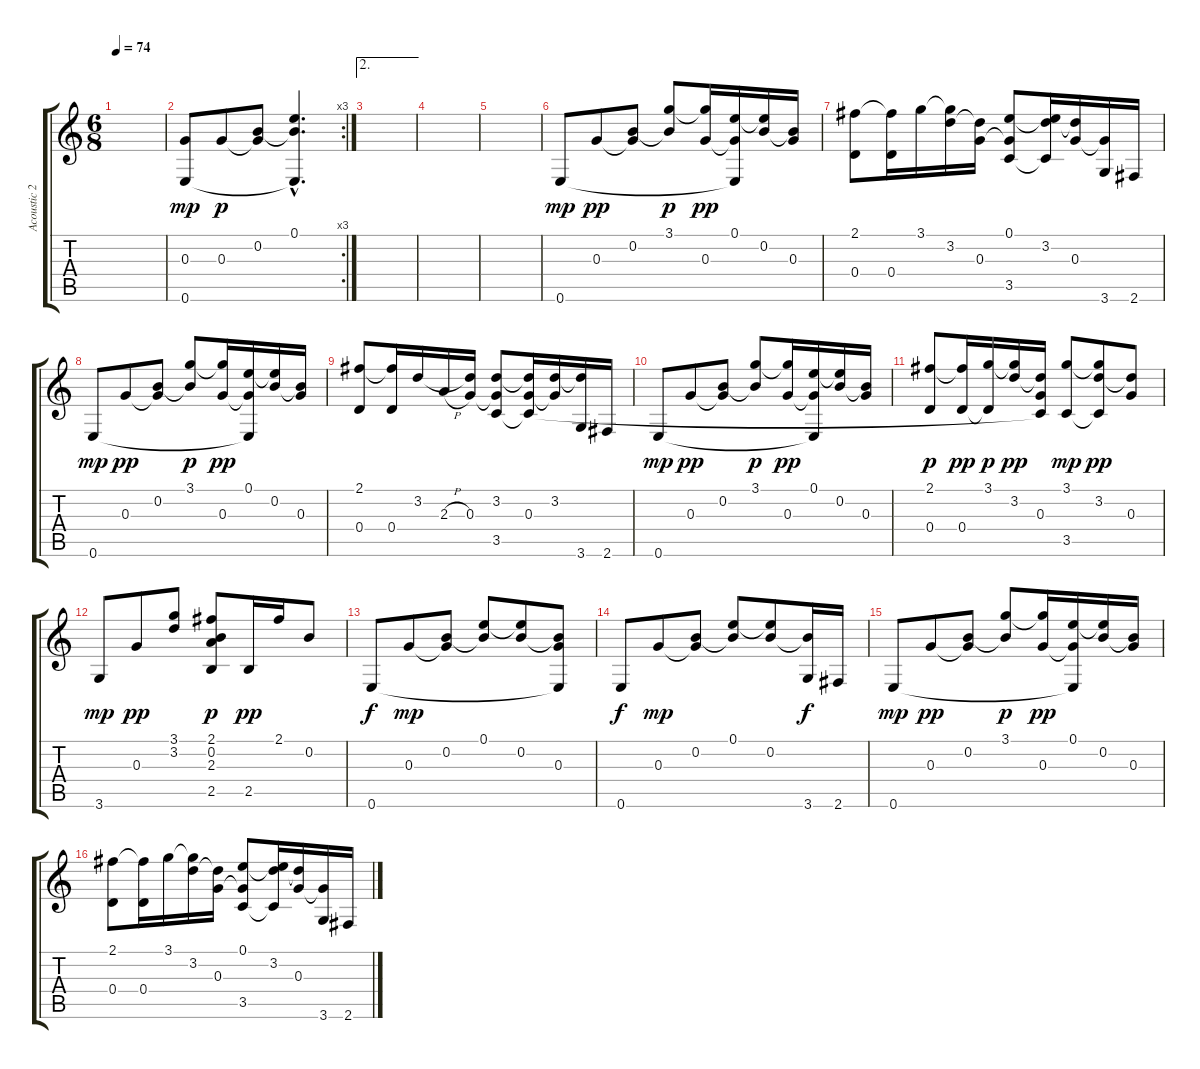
\track ("Acoustic 2" "Acoustic 2") {instrument acousticguitarnylon}
\staff {score tabs}
\tuning (E4 B3 G3 D3 A2 E2) {hide}
\ts (6 8)
\tempo 74
\clef g2
\ks c
|
\rc 3
(0.3 0.6).8{dy mp} 0.3.8{dy p} (0.2 0.3{t}).8 (0.1{hac} 0.2{hac t} 0.6{hac t}).4{d} |
\ae 2
|
|
|
0.6.8{dy mp} 0.3.8{dy pp} (0.2 0.3{t}).8 (3.1 0.2{t}).8{dy p} (3.1{t} 0.3).16{dy pp} (0.1 0.3{t} 0.6{t}).16 (0.1{t} 0.2).16 (0.2{t} 0.3).16 |
(2.1 0.4).8 (2.1{t} 0.4).16 3.1.16 (3.1{t} 3.2).16 (3.2{t} 0.3).16 (0.1 0.3{t} 3.5).8 (0.1{t} 3.2 3.5{t}).16 (3.2{t} 0.3).16 (0.3{t} 3.6).16 2.6.16 |
0.6.8{dy mp} 0.3.8{dy pp} (0.2 0.3{t}).8 (3.1 0.2{t}).8{dy p} (3.1{t} 0.3).16{dy pp} (0.1 0.3{t} 0.6{t}).16 (0.1{t} 0.2).16 (0.2{t} 0.3).16 |
(2.1 0.4).8 (2.1{t} 0.4).16 3.2.16 2.3{h}.16 (3.2{t} 0.3).16 (3.2 0.3{t} 3.5).8 (3.2{t} 0.3 3.5{t}).16 (3.2 0.3{t}).16 (3.2{t} 3.6).16 2.6.16 |
0.6.8{dy mp} 0.3.8{dy pp} (0.2 0.3{t}).8 (3.1 0.2{t}).8{dy p} (3.1{t} 0.3).16{dy pp} (0.1 0.3{t} 0.6{t}).16 (0.1{t} 0.2).16 (0.2{t} 0.3).16 |
(2.1 0.4).8{dy p} (2.1{t} 0.4).16{dy pp} (3.1 0.4{t}).16{dy p} (3.1{t} 3.2).16{dy pp} (3.2{t} 0.3 3.5{t}).16 (3.1 3.5).8{dy mp} (3.1{t} 3.2 3.5{t}).8{dy pp} (3.2{t} 0.3).8 |
3.6.8{dy mp} 0.3.8{dy pp} (3.1 3.2).8 (2.1 0.2 2.3 2.5).8{dy p} 2.5.16{dy pp} 2.1.16 0.2.8 |
0.6.8{dy f} 0.3.8{dy mp} (0.2 0.3{t}).8 (0.1 0.2{t}).8 (0.1{t} 0.2).8 (0.2{t} 0.3 0.6{t}).8 |
0.6.8{dy f} 0.3.8{dy mp} (0.2 0.3{t}).8 (0.1 0.2{t}).8 (0.1{t} 0.2).8 (0.2{t} 3.6).16{dy f} 2.6.16 |
0.6.8{dy mp} 0.3.8{dy pp} (0.2 0.3{t}).8 (3.1 0.2{t}).8{dy p} (3.1{t} 0.3).16{dy pp} (0.1 0.3{t} 0.6{t}).16 (0.1{t} 0.2).16 (0.2{t} 0.3).16 |
(2.1 0.4).8 (2.1{t} 0.4).16 3.1.16 (3.1{t} 3.2).16 (3.2{t} 0.3).16 (0.1 0.3{t} 3.5).8 (0.1{t} 3.2 3.5{t}).16 (3.2{t} 0.3).16 (0.3{t} 3.6).16 2.6.16
